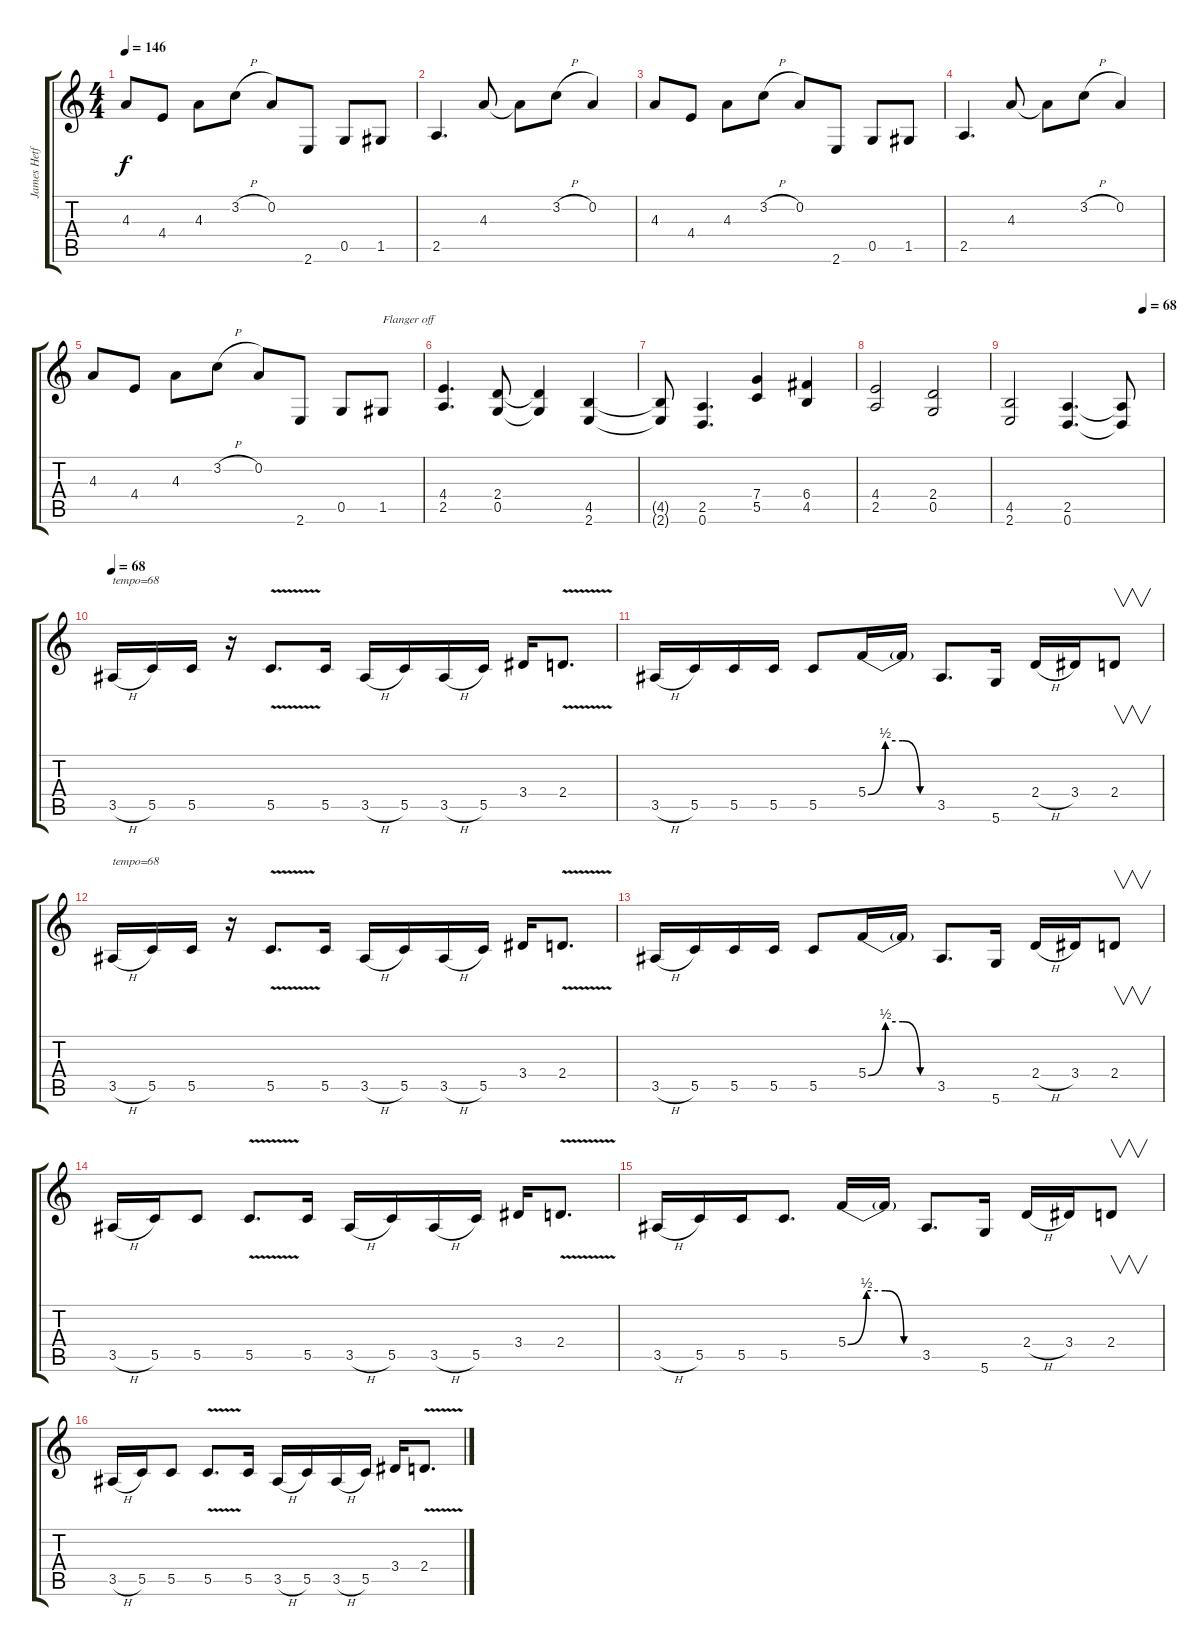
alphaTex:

\track ("James Hetfield" "James Hetf") {instrument distortionguitar}
\staff {score tabs}
\tuning (D4 A3 F3 C3 G2 D2) {hide}
\ts (4 4)
\tempo 146
\clef g2
\ks c
4.3.8{dy f} 4.4.8 4.3.8 3.2{h}.8 0.2.8 2.6.8 0.5.8 1.5.8 |
2.5.4{d} 4.3.8 4.3{t}.8 3.2{h}.8 0.2.4 |
4.3.8 4.4.8 4.3.8 3.2{h}.8 0.2.8 2.6.8 0.5.8 1.5.8 |
2.5.4{d} 4.3.8 4.3{t}.8 3.2{h}.8 0.2.4 |
4.3.8 4.4.8 4.3.8 3.2{h}.8 0.2.8 2.6.8 0.5.8 1.5.8{txt "Flanger off"} |
(4.4 2.5).4{d} (2.4 0.5).8 (2.4{t} 0.5{t}).4 (4.5 2.6).4 |
(4.5{t} 2.6{t}).8 (2.5 0.6).4{d} (7.4 5.5).4 (6.4 4.5).4 |
(4.4 2.5).2 (2.4 0.5).2 |
\tempo (68 0.875)
(4.5 2.6).2 (2.5 0.6).4{d} (2.5{t} 0.6{t}).8 |
\tempo 68
3.5{h}.16{txt "tempo=68"} 5.5.16 5.5.16 r.16 5.5{v}.8{d} 5.5.16 3.5{h}.16 5.5.16 3.5{h}.16 5.5.16 3.4.16 2.4{v}.8{d} |
3.5{h}.16 5.5.16 5.5.16 5.5.16 5.5.8 5.4{be (custom 0 0 15 2 30 2 45 0 60 0)}.16 5.4{t}.16 3.5.8{d} 5.6.16 2.4{h}.16 3.4.16 2.4.8{v} |
3.5{h}.16{txt "tempo=68"} 5.5.16 5.5.16 r.16 5.5{v}.8{d} 5.5.16 3.5{h}.16 5.5.16 3.5{h}.16 5.5.16 3.4.16 2.4{v}.8{d} |
3.5{h}.16 5.5.16 5.5.16 5.5.16 5.5.8 5.4{be (custom 0 0 15 2 30 2 45 0 60 0)}.16 5.4{t}.16 3.5.8{d} 5.6.16 2.4{h}.16 3.4.16 2.4.8{v} |
3.5{h}.16 5.5.16 5.5.8 5.5{v}.8{d} 5.5.16 3.5{h}.16 5.5.16 3.5{h}.16 5.5.16 3.4.16 2.4{v}.8{d} |
3.5{h}.16 5.5.16 5.5.16 5.5.8{d} 5.4{be (custom 0 0 15 2 30 2 45 0 60 0)}.16 5.4{t}.16 3.5.8{d} 5.6.16 2.4{h}.16 3.4.16 2.4.8{v} |
3.5{h}.16 5.5.16 5.5.8 5.5{v}.8{d} 5.5.16 3.5{h}.16 5.5.16 3.5{h}.16 5.5.16 3.4.16 2.4{v}.8{d}
